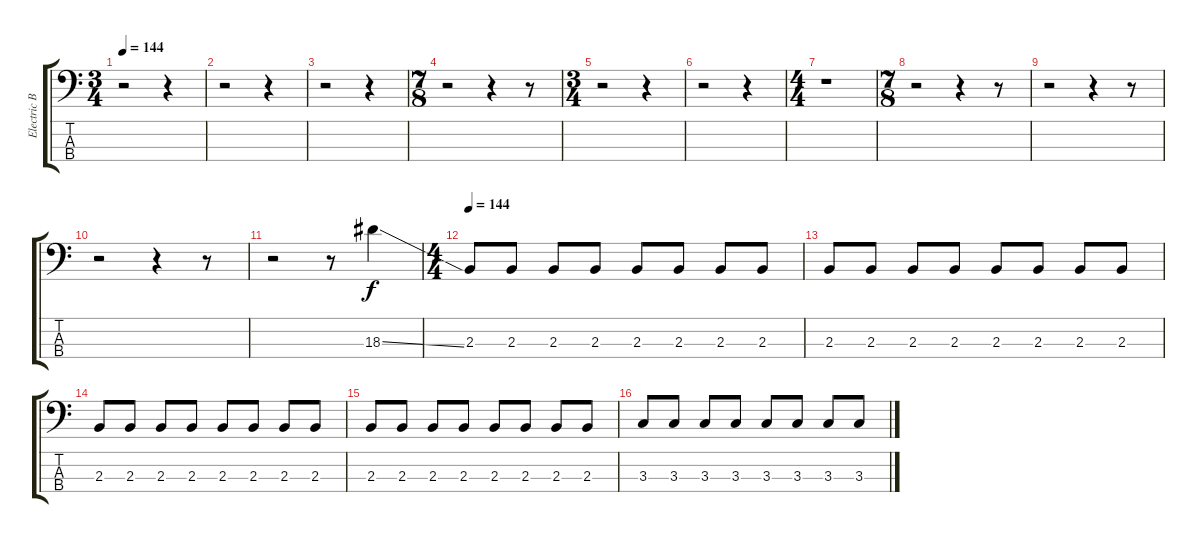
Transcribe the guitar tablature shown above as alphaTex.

\track ("Electric Bass" "Electric B") {instrument electricbassfinger}
\staff {score tabs}
\tuning (G2 D2 A1 E1) {hide}
\ts (3 4)
\tempo 144
\clef f4
\ks c
r.2{dy f instrument electricbassfinger} r.4 |
r.2 r.4 |
r.2 r.4 |
\ts (7 8)
r.2 r.4 r.8 |
\ts (3 4)
r.2 r.4 |
r.2 r.4 |
\ts (4 4)
r.1 |
\ts (7 8)
r.2 r.4 r.8 |
r.2 r.4 r.8 |
r.2 r.4 r.8 |
r.2 r.8 18.3{ss}.4 |
\ts (4 4)
\section ("" "")
\tempo 144
2.3.8 2.3.8 2.3.8 2.3.8 2.3.8 2.3.8 2.3.8 2.3.8 |
2.3.8 2.3.8 2.3.8 2.3.8 2.3.8 2.3.8 2.3.8 2.3.8 |
2.3.8 2.3.8 2.3.8 2.3.8 2.3.8 2.3.8 2.3.8 2.3.8 |
2.3.8 2.3.8 2.3.8 2.3.8 2.3.8 2.3.8 2.3.8 2.3.8 |
3.3.8 3.3.8 3.3.8 3.3.8 3.3.8 3.3.8 3.3.8 3.3.8
